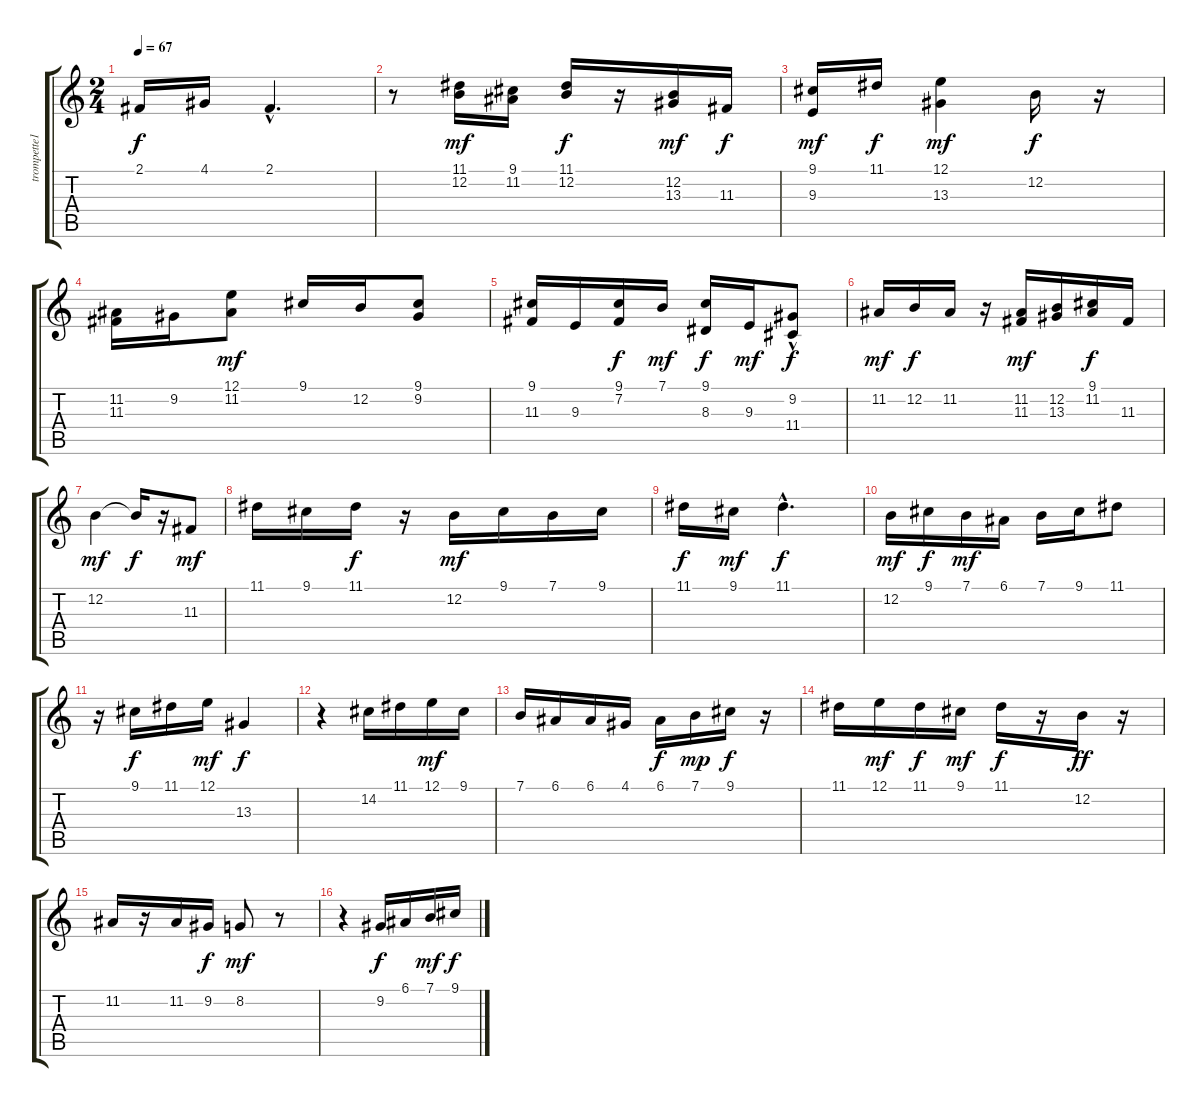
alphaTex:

\track ("trompette1" "trompette1") {instrument trumpet}
\staff {score tabs}
\tuning (E4 B3 G3 D3 A2 E2) {hide}
\ts (2 4)
\tempo 67
\clef g2
\ks c
2.1.16{dy f} 4.1.16 2.1{hac}.4{d} |
r.8 (11.1 12.2).16{dy mf} (9.1 11.2).16 (11.1 12.2).16{dy f} r.16 (12.2 13.3).16{dy mf} 11.3.16{dy f} |
(9.1 9.3).16{dy mf} 11.1.16{dy f} (12.1 13.3).4{dy mf} 12.2.16{dy f} r.16 |
(11.2 11.3).16 9.2.16 (12.1 11.2).8{dy mf} 9.1.16 12.2.16 (9.1 9.2).8 |
(9.1 11.3).16 9.3.16 (9.1 7.2).16{dy f} 7.1.16{dy mf} (9.1 8.3).16{dy f} 9.3.16{dy mf} (9.2 11.4{hac}).8{dy f} |
11.2.16{dy mf} 12.2.16{dy f} 11.2.16 r.16 (11.2 11.3).16{dy mf} (12.2 13.3).16 (9.1 11.2).16{dy f} 11.3.16 |
12.2.4{dy mf} 12.2{t}.16{dy f} r.16 11.3.8{dy mf} |
11.1.16 9.1.16 11.1.16{dy f} r.16 12.2.16{dy mf} 9.1.16 7.1.16 9.1.16 |
11.1.16{dy f} 9.1.16{dy mf} 11.1{hac}.4{d dy f} |
12.2.16{dy mf} 9.1.16{dy f} 7.1.16{dy mf} 6.1.16 7.1.16 9.1.16 11.1.8 |
r.16 9.1.16{dy f} 11.1.16 12.1.16{dy mf} 13.3.4{dy f} |
r.4 14.2.16 11.1.16 12.1.16{dy mf} 9.1.16 |
7.1.16 6.1.16 6.1.16 4.1.16 6.1.16{dy f} 7.1.16{dy mp} 9.1.16{dy f} r.16 |
11.1.16 12.1.16{dy mf} 11.1.16{dy f} 9.1.16{dy mf} 11.1.16{dy f} r.16 12.2.16{dy ff} r.16 |
11.2.16 r.16 11.2.16 9.2.16{dy f} 8.2.8{dy mf} r.8 |
r.4 9.2.16{dy f} 6.1.16 7.1.16{dy mf} 9.1.16{dy f}
